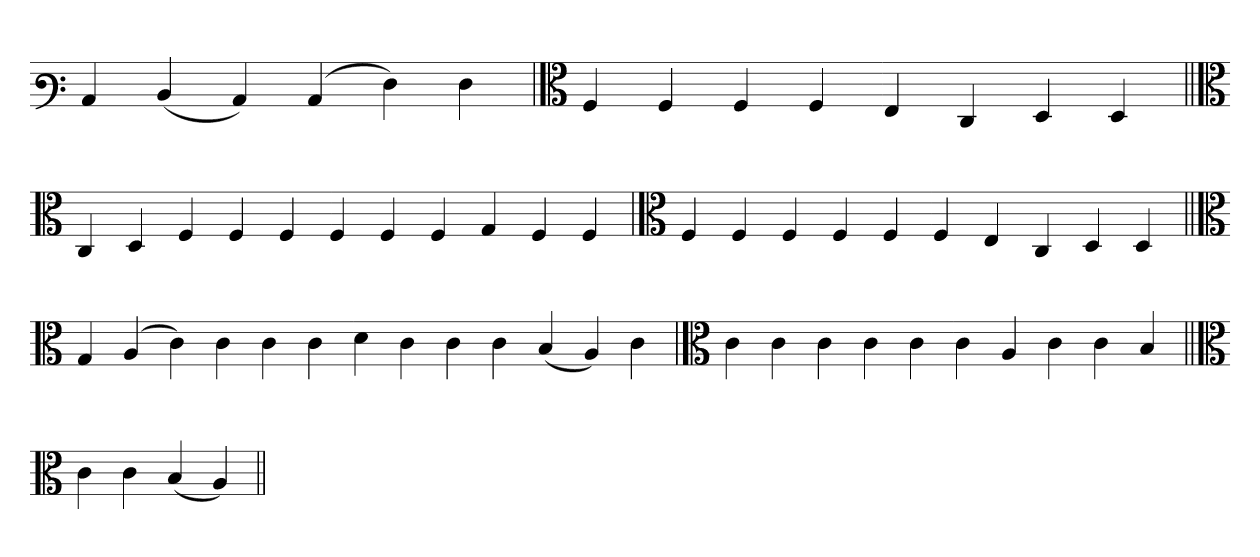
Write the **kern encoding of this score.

**kern
*part1
*staff1
*clefF3
=
4C
(4D
4C)
(4C
4F)
4F
=
*clefC3
4F
4F
4F
4F
4E
4C
4D
4D
=||
*clefC3
4C
4D
4F
4F
4F
4F
4F
4F
4G
4F
4F
=
*clefC3
4F
4F
4F
4F
4F
4F
4E
4C
4D
4D
=||
*clefC3
4G
(4A
4c)
4c
4c
4c
4d
4c
4c
4c
(4B
4A)
4c
=
*clefC3
4c
4c
4c
4c
4c
4c
4A
4c
4c
4B
=||
*clefC3
4c
4c
(4B
4A)
=||
*-
